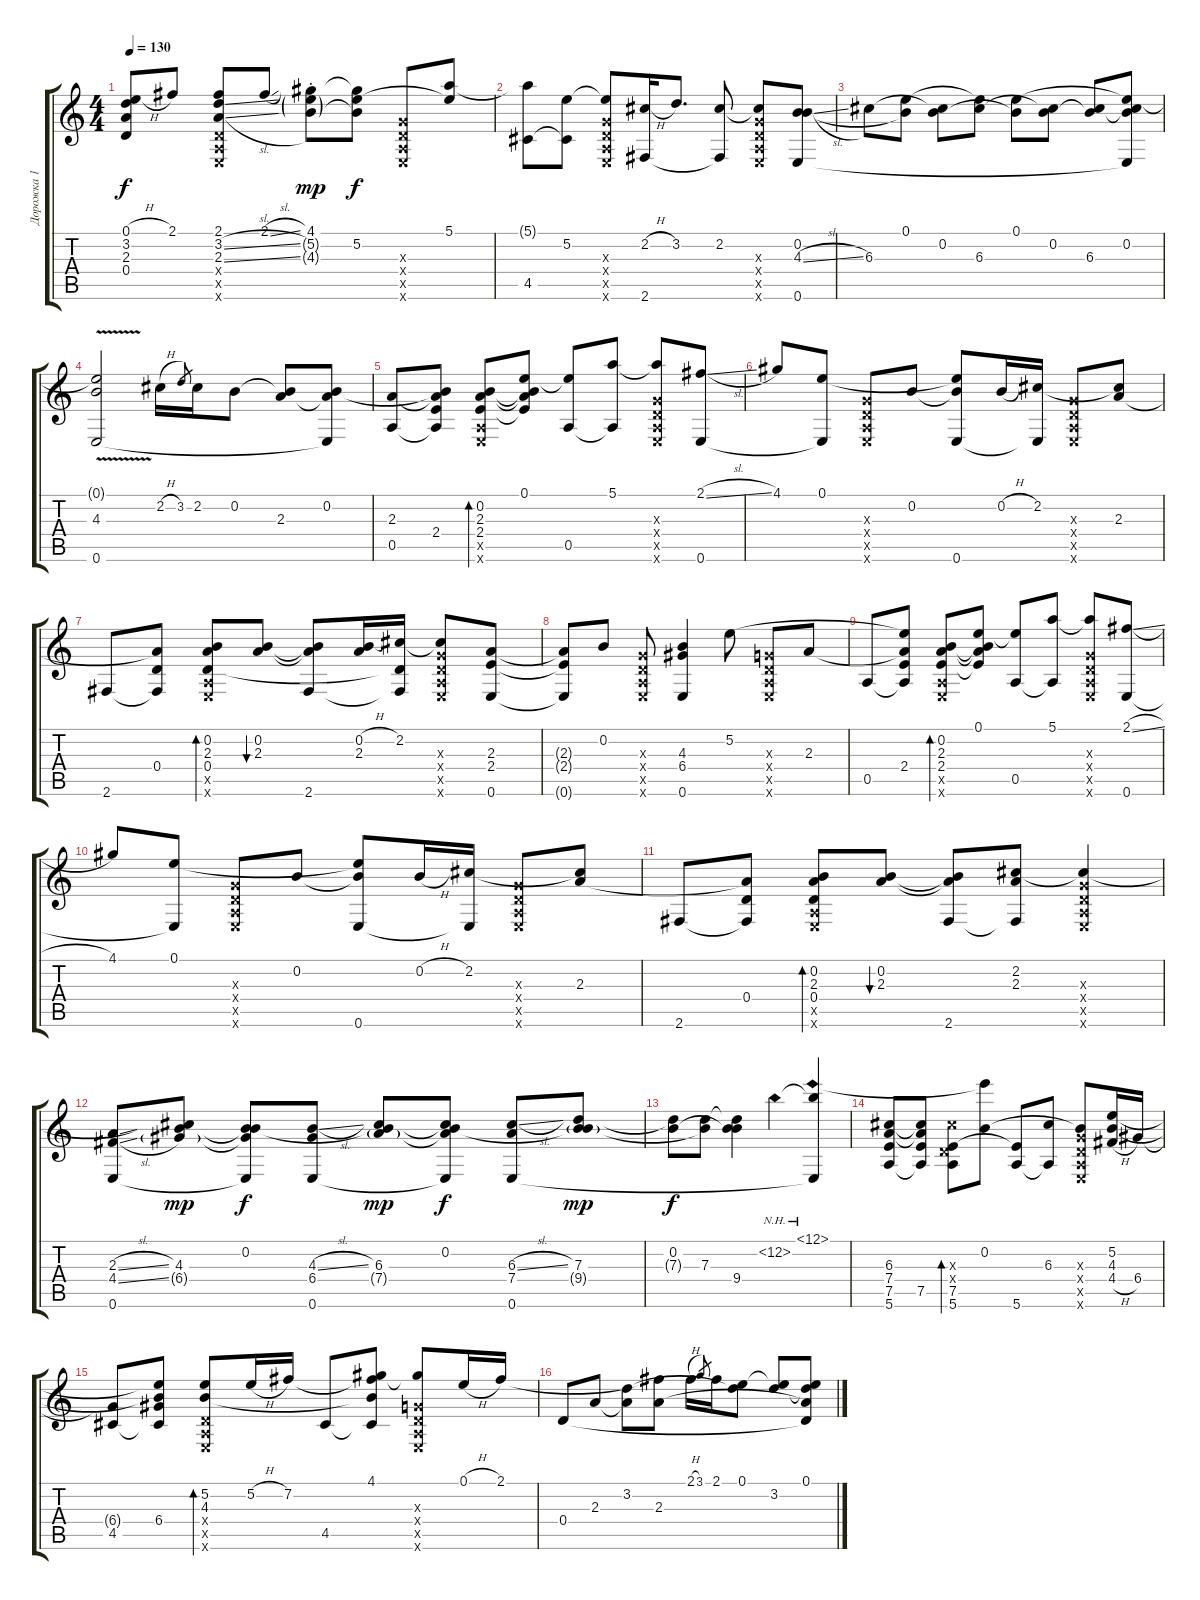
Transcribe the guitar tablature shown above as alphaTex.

\track ("Дорожка 1" "Дорожка 1") {instrument acousticguitarsteel}
\staff {score tabs}
\tuning (E4 B3 G3 D3 A2 E2) {hide}
\ts (4 4)
\tempo 130
\clef g2
\ks c
(0.1{h} 3.2 2.3 0.4).8{dy f} 2.1.8 (2.1 3.2{sl} 2.3{sl} 0.4{x} 0.5{x} 0.6{x}).8 2.1{sl}.8 (4.1{st} 5.2{g} 4.3{g}).8{dy mp} (4.1{t} 5.2 4.3{t}).8{dy f} (0.3{x} 0.4{x} 0.5{x} 0.6{x}).8 (5.1 5.2{t}).8 |
(5.1{t} 4.5).8 (5.2 4.5{t}).8 (5.2{t} 0.3{x} 0.4{x} 0.5{x} 0.6{x}).8 (2.2{h} 2.6).16 3.2.8{d} (2.2 2.6{t}).8 (2.2{t} 0.3{x} 0.4{x} 0.5{x} 0.6{x}).8 (0.2 4.3{sl} 0.6).8 |
6.3.8 (0.1 0.2{t}).8 (0.2 6.3{t}).8 (0.1{t} 6.3).8 (0.1 0.2{t}).8 (0.2 6.3{t}).8 (0.2{t} 6.3).8 (0.1{t} 0.2 6.3{t} 0.6{t}).8 |
(0.1{t} 4.3{v} 0.6).2 2.2{h}.16 3.2.8{gr} 2.2.16 0.2.8 (0.2{t} 2.3).8 (0.2 2.3{t} 0.6{t}).8 |
(2.3 0.5).8 (0.2{t} 2.3{t} 2.4 0.5{t}).8 (0.2 2.3 2.4 0.5{x} 0.6{x}).8{bd 60} (0.1 0.2{t} 2.3{t} 2.4{t}).8 (0.1{t} 0.5).8 (5.1 0.5{t}).8 (5.1{t} 0.3{x} 0.4{x} 0.5{x} 0.6{x}).8 (2.1{sl} 0.6).8 |
4.1.8 (0.1 0.6{t}).8 (0.3{x} 0.4{x} 0.5{x} 0.6{x}).8 0.2.8 (0.1{t} 0.2{t} 0.6).8 0.2{h}.16 (2.2 0.6{t}).16 (0.3{x} 0.4{x} 0.5{x} 0.6{x}).8 (2.2{t} 2.3).8 |
2.6.8 (2.3{t} 0.4 2.6{t}).8 (0.2 2.3 0.4 0.5{x} 0.6{x}).8{bd 30} (0.2 2.3).8{bu 30} (0.2{t} 2.3{t} 2.6).8 (0.2{h} 2.3).16 (2.2 0.4{t} 2.6{t}).16 (2.2{t} 0.3{x} 0.4{x} 0.5{x} 0.6{x}).8 (2.3 2.4 0.6).8 |
(2.3{t} 2.4{t} 0.6{t}).8 0.2.8 (0.3{x} 0.4{x} 0.5{x} 0.6{x}).8 (4.3 6.4 0.6).4 5.2.8 (0.3{x} 0.4{x} 0.5{x} 0.6{x}).8 2.3.8 |
0.5.8 (5.2{t} 2.3{t} 2.4 0.5{t}).8 (0.2 2.3 2.4 0.5{x} 0.6{x}).8{bd 60} (0.1 0.2{t} 2.3{t} 2.4{t}).8 (0.1{t} 0.5).8 (5.1 0.5{t}).8 (5.1{t} 0.3{x} 0.4{x} 0.5{x} 0.6{x}).8 (2.1{sl} 0.6).8 |
4.1.8 (0.1 0.6{t}).8 (0.3{x} 0.4{x} 0.5{x} 0.6{x}).8 0.2.8 (0.1{t} 0.2{t} 0.6).8 0.2{h}.16 (2.2 0.6{t}).16 (0.3{x} 0.4{x} 0.5{x} 0.6{x}).8 (2.2{t} 2.3).8 |
2.6.8 (2.3{t} 0.4 2.6{t}).8 (0.2 2.3 0.4 0.5{x} 0.6{x}).8{bd 30} (0.2 2.3).8{bu 30} (0.2{t} 2.3{t} 2.6).8 (2.2 2.3 2.6{t}).8 (2.2{t} 0.3{x} 0.4{x} 0.5{x} 0.6{x}).4 |
(2.3{sl} 4.4{sl} 0.6).8 (2.2{t} 4.3 6.4{g}).8{dy mp} (0.2 4.3{t} 6.4{t} 0.6{t}).8{dy f} (4.3{sl} 6.4 0.6).8 (0.2{t} 6.3 7.4{g}).8{dy mp} (0.2 6.3{t} 7.4{t} 0.6{t}).8{dy f} (6.3{sl} 7.4 0.6).8 (0.2{t} 7.3 9.4{g}).8{dy mp} |
(0.2 7.3{t}).8{dy f} (7.3 9.4{t}).8 (0.2{t} 7.3{t} 9.4).4 12.2{nh}.4 (12.1{nh} 12.2{t} 0.6{t}).4 |
(6.3 7.4 7.5 5.6).8 (6.3{t} 7.4{t} 7.5 5.6{t}).8 (6.3{x} 0.4{x} 7.5 5.6).8{bd 60} (12.1{t} 0.2).8 (7.5{t} 5.6).8 (6.3 5.6{t}).8 (0.2{t} 0.3{x} 0.4{x} 0.5{x} 0.6{x}).8 (5.2 4.3 4.4{h}).16 6.4.16 |
(6.4{t} 4.5).8 (5.2{t} 4.3{t} 6.4 4.5{t}).8 (5.2 4.3 0.4{x} 0.5{x} 0.6{x}).8{bd 60} 5.2{h}.16 7.2.16 4.5.8 (4.1 7.2{t} 4.3{t} 4.5{t}).8 (4.1{t} 0.3{x} 0.4{x} 0.5{x} 0.6{x}).8 0.1{h}.16 2.1.16 |
0.4.8 2.3.8 (3.2 2.3{t}).8 (2.1{t} 2.3).8 2.1{h}.16 3.1.8{gr} 2.1.16 (0.1 3.2{t}).8 (0.1{t} 3.2).8 (0.1 3.2{t} 2.3{t} 0.4{t}).8
